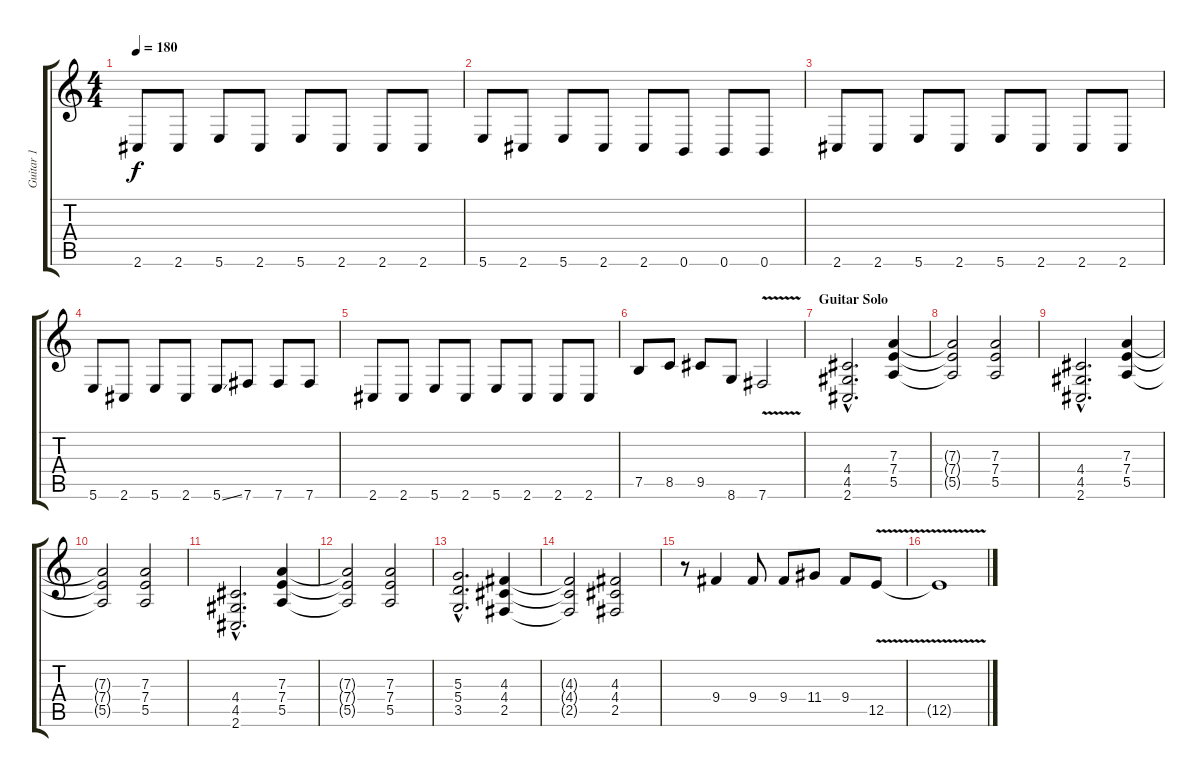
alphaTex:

\track ("Guitar 1" "Guitar 1") {instrument overdrivenguitar}
\staff {score tabs}
\tuning (B3 Gb3 D3 A2 E2 B1) {hide}
\ts (4 4)
\tempo 180
\clef g2
\ks c
2.6.8{dy f} 2.6.8 5.6.8 2.6.8 5.6.8 2.6.8 2.6.8 2.6.8 |
5.6.8 2.6.8 5.6.8 2.6.8 2.6.8 0.6.8 0.6.8 0.6.8 |
2.6.8 2.6.8 5.6.8 2.6.8 5.6.8 2.6.8 2.6.8 2.6.8 |
5.6.8 2.6.8 5.6.8 2.6.8 5.6{ss}.8 7.6.8 7.6.8 7.6.8 |
2.6.8 2.6.8 5.6.8 2.6.8 5.6.8 2.6.8 2.6.8 2.6.8 |
7.5.8 8.5.8 9.5.8 8.6.8 7.6{v}.2 |
\section ("" "Guitar Solo")
(4.4{hac} 4.5{hac} 2.6{hac}).2{d} (7.3 7.4 5.5).4 |
(7.3{t} 7.4{t} 5.5{t}).2 (7.3 7.4 5.5).2 |
(4.4{hac} 4.5{hac} 2.6{hac}).2{d} (7.3 7.4 5.5).4 |
(7.3{t} 7.4{t} 5.5{t}).2 (7.3 7.4 5.5).2 |
(4.4{hac} 4.5{hac} 2.6{hac}).2{d} (7.3 7.4 5.5).4 |
(7.3{t} 7.4{t} 5.5{t}).2 (7.3 7.4 5.5).2 |
(5.3{hac} 5.4{hac} 3.5{hac}).2{d} (4.3 4.4 2.5).4 |
(4.3{t} 4.4{t} 2.5{t}).2 (4.3 4.4 2.5).2 |
r.8 9.4.4 9.4.8 9.4.8 11.4.8 9.4.8 12.5{v}.8 |
12.5{t}.1
